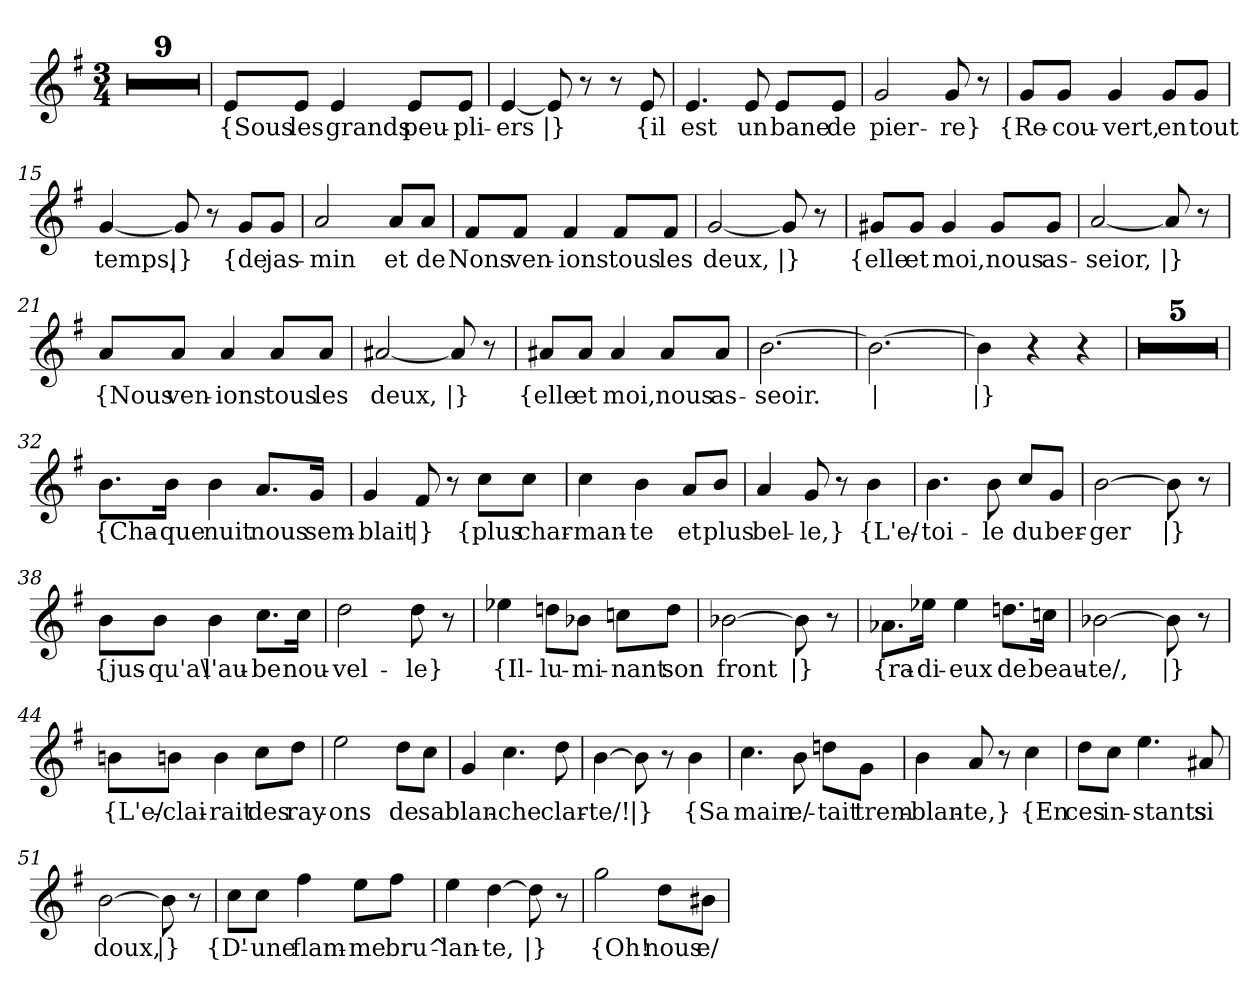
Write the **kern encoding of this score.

**kern	**text
*part1	*part1
*staff1	*staff1
*clefG2	*
*k[f#]	*
*M3/4	*
=1	=1
2.r	.
=2	=2
2.r	.
=3	=3
2.r	.
=4	=4
2.r	.
=5	=5
2.r	.
=6	=6
2.r	.
=7	=7
2.r	.
=8	=8
2.r	.
=9	=9
2.r	.
=10	=10
!	!LO:LY:b
8e/L	{Sous
!	!LO:LY:b
8e/J	les
!	!LO:LY:b
4e/	grands
!	!LO:LY:b
8e/L	peu-
!	!LO:LY:b
8e/J	-pli-
=11	=11
!	!LO:LY:b
[4e/	-ers
!	!LO:LY:b
8e/]	|}
8r	.
8r	.
!	!LO:LY:b
8e/	{il
!!LO:LB:g=z
=12	=12
!	!LO:LY:b
4.e/	est
!	!LO:LY:b
8e/	un
!	!LO:LY:b
8e/L	bane
!	!LO:LY:b
8e/J	de
=13	=13
!	!LO:LY:b
2g/	pier-
!	!LO:LY:b
8g/	-re}
8r	.
=14	=14
!	!LO:LY:b
8g/L	{Re-
!	!LO:LY:b
8g/J	-cou-
!	!LO:LY:b
4g/	-vert,
!	!LO:LY:b
8g/L	en
!	!LO:LY:b
8g/J	tout
=15	=15
!	!LO:LY:b
[4g/	temps,
!	!LO:LY:b
8g/]	|}
8r	.
!	!LO:LY:b
8g/L	{de
!	!LO:LY:b
8g/J	jas-
=16	=16
!	!LO:LY:b
2a/	-min
!	!LO:LY:b
8a/L	et
!	!LO:LY:b
8a/J	de
!!LO:LB:g=z
=17	=17
!	!LO:LY:b
8f#/L	Nons
!	!LO:LY:b
8f#/J	ven-
!	!LO:LY:b
4f#/	-ions
!	!LO:LY:b
8f#/L	tous
!	!LO:LY:b
8f#/J	les
=18	=18
!	!LO:LY:b
[2g/	deux,
!	!LO:LY:b
8g/]	|}
8r	.
=19	=19
!	!LO:LY:b
8g#X/L	{elle
!	!LO:LY:b
8g#/J	et
!	!LO:LY:b
4g#/	moi,
!	!LO:LY:b
8g#/L	nous
!	!LO:LY:b
8g#/J	as-
=20	=20
!	!LO:LY:b
[2a/	-seior,
!	!LO:LY:b
8a/]	|}
8r	.
=21	=21
!	!LO:LY:b
8a/L	{Nous
!	!LO:LY:b
8a/J	ven-
!	!LO:LY:b
4a/	-ions
!	!LO:LY:b
8a/L	tous
!	!LO:LY:b
8a/J	les
!!LO:LB:g=z
=22	=22
!	!LO:LY:b
[2a#X/	deux,
!	!LO:LY:b
8a#/]	|}
8r	.
=23	=23
!	!LO:LY:b
8a#X/L	{elle
!	!LO:LY:b
8a#/J	et
!	!LO:LY:b
4a#/	moi,
!	!LO:LY:b
8a#/L	nous
!	!LO:LY:b
8a#/J	as-
=24	=24
!	!LO:LY:b
[2.b\	-seoir.
=25	=25
!	!LO:LY:b
2.b\_	|
=26	=26
!	!LO:LY:b
4b\]	|}
4r	.
4r	.
=27	=27
2.r	.
=28	=28
*k[f#c#g#d#]	*
2.r	.
=29	=29
2.r	.
=30	=30
2.r	.
=31	=31
2.r	.
!!LO:LB:g=z
=32	=32
!	!LO:LY:b
8.b\L	{Cha-
!	!LO:LY:b
16b\Jk	-que
!	!LO:LY:b
4b\	nuit
!	!LO:LY:b
8.a/L	nous
!	!LO:LY:b
16g#/Jk	sem-
=33	=33
!	!LO:LY:b
4g#/	-blait
!	!LO:LY:b
8f#/	|}
8r	.
!	!LO:LY:b
8cc#\L	{plus
!	!LO:LY:b
8cc#\J	char-
=34	=34
!	!LO:LY:b
4cc#\	-man-
!	!LO:LY:b
4b\	-te
!	!LO:LY:b
8a/L	et
!	!LO:LY:b
8b/J	plus
=35	=35
!	!LO:LY:b
4a/	bel-
!	!LO:LY:b
8g#/	-le,}
8r	.
!	!LO:LY:b
4b\	{L'e/-
=36	=36
!	!LO:LY:b
4.b\	-toi-
!	!LO:LY:b
8b\	-le
!	!LO:LY:b
8cc#/L	du
!	!LO:LY:b
8g#/J	ber-
!!LO:LB:g=z
=37	=37
!	!LO:LY:b
[2b\	-ger
!	!LO:LY:b
8b\]	|}
8r	.
=38	=38
!	!LO:LY:b
8b\L	{jus-
!	!LO:LY:b
8b\J	qu'a\
!	!LO:LY:b
4b\	l'au-
!	!LO:LY:b
8.cc#\L	-be
!	!LO:LY:b
16cc#\Jk	nou-
=39	=39
!	!LO:LY:b
2dd#\	-vel-
!	!LO:LY:b
8dd#\	-le}
8r	.
=40	=40
!	!LO:LY:b
4ee-X\	{Il-
!	!LO:LY:b
8ddn\L	-lu-
!	!LO:LY:b
8b-X\J	-mi-
!	!LO:LY:b
8ccn\L	-nant
!	!LO:LY:b
8dd\J	son
=41	=41
!	!LO:LY:b
[2b-X\	front
!	!LO:LY:b
8b-\]	|}
8r	.
!!LO:LB:g=z
=42	=42
!	!LO:LY:b
8.a-X\L	{ra-
!	!LO:LY:b
16ee-X\Jk	-di-
!	!LO:LY:b
4ee-\	-eux
!	!LO:LY:b
8.ddn\L	de
!	!LO:LY:b
16ccn\Jk	beau-
=43	=43
!	!LO:LY:b
[2b-X\	-te/,
!	!LO:LY:b
8b-\]	|}
8r	.
=44	=44
!	!LO:LY:b
8bn\L	{L'e/-
!	!LO:LY:b
8bn\J	-clai-
!	!LO:LY:b
4b\	-rait
!	!LO:LY:b
8cc#\L	des
!	!LO:LY:b
8dd#\J	ray-
=45	=45
!	!LO:LY:b
2ee\	-ons
!	!LO:LY:b
8dd#\L	de
!	!LO:LY:b
8cc#\J	sa
=46	=46
!	!LO:LY:b
4g#/	blan-
!	!LO:LY:b
4.cc#\	-che
!	!LO:LY:b
8dd#\	clar-
=47	=47
!	!LO:LY:b
[4b\	-te/!
!	!LO:LY:b
8b\]	|}
8r	.
!	!LO:LY:b
4b\	{Sa
!!LO:LB:g=z
=48	=48
!	!LO:LY:b
4.cc#\	main
!	!LO:LY:b
8b\	e/-
!	!LO:LY:b
8ddn\L	-tait
!	!LO:LY:b
8g#\J	trem-
=49	=49
!	!LO:LY:b
4b\	-blan-
!	!LO:LY:b
8a/	-te,}
8r	.
!	!LO:LY:b
4cc#\	{En
=50	=50
!	!LO:LY:b
8dd#\L	ces
!	!LO:LY:b
8cc#\J	in-
!	!LO:LY:b
4.ee\	-stants
!	!LO:LY:b
8a#X/	si
=51	=51
!	!LO:LY:b
[2b\	doux,
!	!LO:LY:b
8b\]	|}
8r	.
=52	=52
!	!LO:LY:b
8cc#\L	{D'-
!	!LO:LY:b
8cc#\J	-une
!	!LO:LY:b
4ff#\	flam-
!	!LO:LY:b
8ee\L	-me
!	!LO:LY:b
8ff#\J	bru^-
!!LO:LB:g=z
=53	=53
!	!LO:LY:b
4ee\	-lan-
!	!LO:LY:b
[4dd#\	-te,
!	!LO:LY:b
8dd#\]	|}
8r	.
=54	=54
!	!LO:LY:b
2gg#\	{Oh!
!	!LO:LY:b
8dd#\L	nous
!	!LO:LY:b
8b#X\J	e/-
=	=
*-	*-
